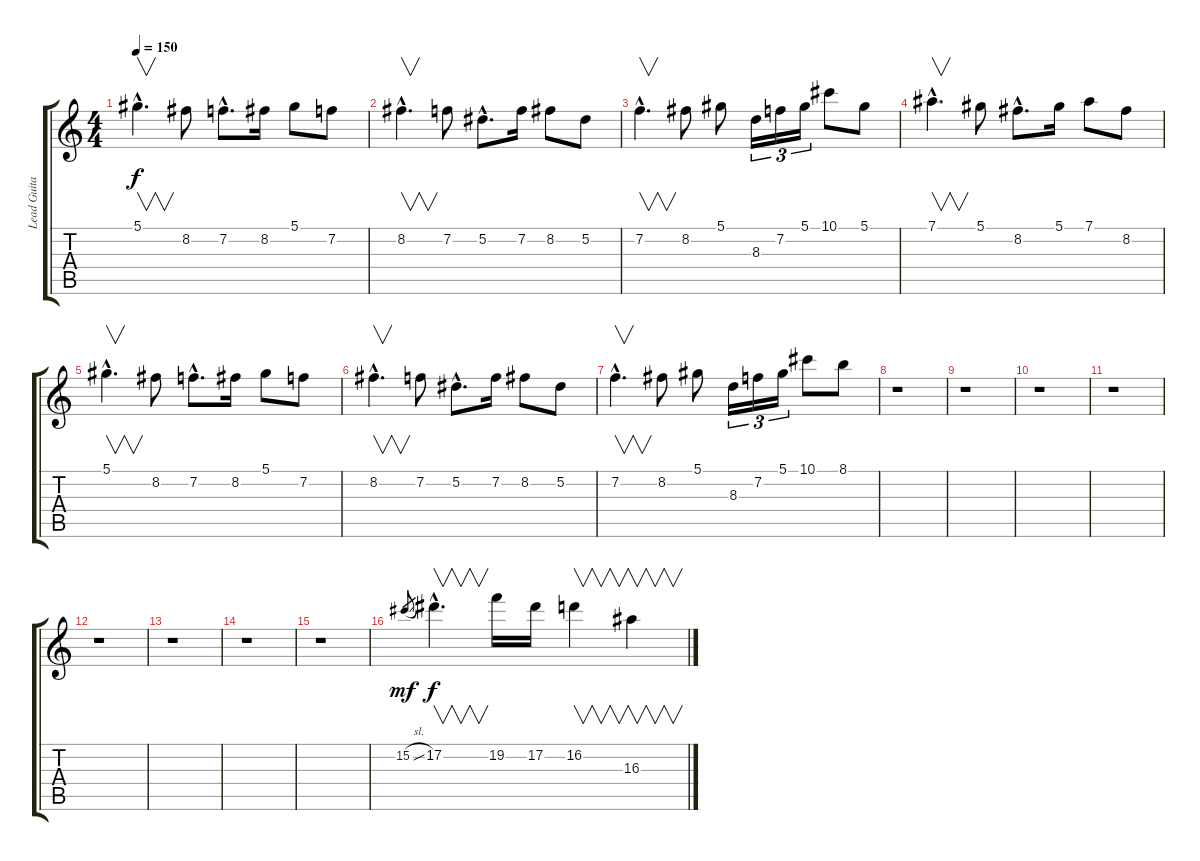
\track ("Lead Guitar II" "Lead Guita") {instrument overdrivenguitar}
\staff {score tabs}
\tuning (Eb4 Bb3 Gb3 Db3 Ab2 Eb2) {hide}
\ts (4 4)
\tempo 150
\clef g2
\ks c
5.1{hac}.4{v d dy f} 8.2.8 7.2{hac}.8{d} 8.2.16 5.1.8 7.2.8 |
8.2{hac}.4{v d} 7.2.8 5.2{hac}.8{d} 7.2.16 8.2.8 5.2.8 |
7.2{hac}.4{v d} 8.2.8 5.1.8 8.3.16{tu (3 2)} 7.2.16{tu (3 2)} 5.1.16{tu (3 2)} 10.1.8 5.1.8 |
7.1{hac}.4{v d} 5.1.8 8.2{hac}.8{d} 5.1.16 7.1.8 8.2.8 |
5.1{hac}.4{v d} 8.2.8 7.2{hac}.8{d} 8.2.16 5.1.8 7.2.8 |
8.2{hac}.4{v d} 7.2.8 5.2{hac}.8{d} 7.2.16 8.2.8 5.2.8 |
7.2{hac}.4{v d} 8.2.8 5.1.8 8.3.16{tu (3 2)} 7.2.16{tu (3 2)} 5.1.16{tu (3 2)} 10.1.8 8.1.8 |
r.1 |
r.1 |
r.1 |
r.1 |
r.1 |
r.1 |
r.1 |
r.1 |
15.2{sl}.8{gr dy mf} 17.2{hac}.4{v d dy f} 19.2.16 17.2.16 16.2.4{v} 16.3.4{v}
